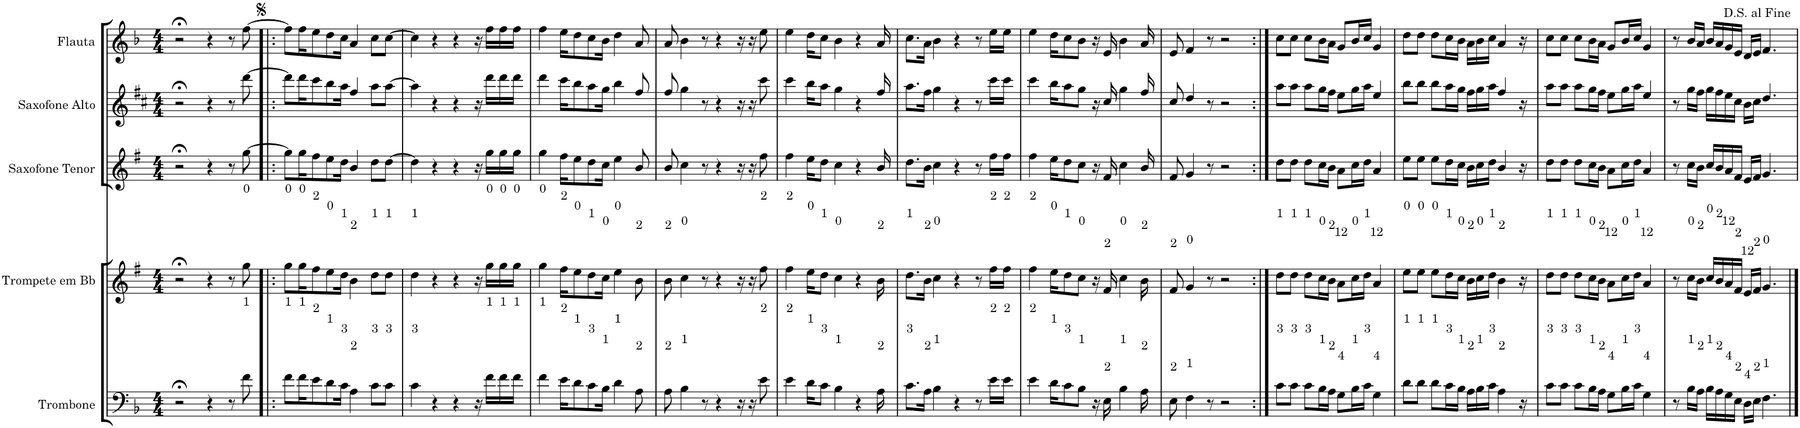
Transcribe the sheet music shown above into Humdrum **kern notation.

**kern	**kern	**kern	**kern	**kern
*part5	*part4	*part3	*part2	*part1
*staff5	*staff4	*staff3	*staff2	*staff1
*I"Trombone	*I"Trompete em Bb	*I"Saxofone Tenor	*I"Saxofone Alto	*I"Flauta
*I'Tbn.	*I'Tpt. em Bb	*I'Sax. Tn.	*	*I'Fl.
*clefF4	*clefG2	*clefG2	*clefG2	*clefG2
*	*Trd1c2	*Trd8c14	*Trd5c9	*
*k[b-]	*k[f#]	*k[f#]	*k[f#c#]	*k[b-]
*M4/4	*M4/4	*M4/4	*M4/4	*M4/4
=1	=1	=1	=1	=1
2r;<	2r;<	2r;<	2r;<	2r;<
4r	4r	4r	4r	4r
8r	8r	8r	8r	8r
8f\	8gg\	[8gg\	[8ddd\	[8ff\
=2!|:	=2!|:	=2!|:	=2!|:	=2!|:
8f\L	8gg\L	8gg\L]	8ddd\L]	8ff\L]
16f\K	16gg\K	16gg\K	16ddd\K	16ff\K
8e\	8ff#\	8ff#\	8ccc#\	8ee\
8d\	8ee\	8ee\	8bb\	8dd\
16c\Jk	16dd\Jk	16dd\Jk	16aa\Jk	16cc\Jk
4A\	4b\	4b/	4ff#/	4a/
8c\L	8dd\L	8dd\L	8aa\L	8cc\L
8c\J	8dd\J	[8dd\J	[8aa\J	[8cc\J
=3	=3	=3	=3	=3
4c\	4dd\	4dd\]	4aa\]	4cc\]
4r	4r	4r	4r	4r
4r	4r	4r	4r	4r
16r	16r	16r	16r	16r
16f\LL	16gg\LL	16gg\LL	16ddd\LL	16ff\LL
16f\	16gg\	16gg\	16ddd\	16ff\
16f\JJ	16gg\JJ	16gg\JJ	16ddd\JJ	16ff\JJ
=4	=4	=4	=4	=4
4f\	4gg\	4gg\	4ddd\	4ff\
16e\KL	16ff#\KL	16ff#\KL	16ccc#\KL	16ee\KL
8d\	8ee\	8ee\	8bb\	8dd\
8c\	8dd\	8dd\	8aa\	8cc\
16B-\Jk	16cc\Jk	16cc\Jk	16gg\Jk	16b-\Jk
4d\	4ee\	4ee\	4bb\	4dd\
8A\	8b\	8b/	8ff#/	8a/
=5	=5	=5	=5	=5
8A\	8b\	8b/	8ff#/	8a/
4B-\	4cc\	4cc\	4gg\	4b-\
8r	8r	8r	8r	8r
4r	4r	4r	4r	4r
16r	16r	16r	16r	16r
16r	16r	16r	16r	16r
8e\	8ff#\	8ff#\	8ccc#\	8ee\
=6	=6	=6	=6	=6
4e\	4ff#\	4ff#\	4ccc#\	4ee\
16d\KL	16ee\KL	16ee\KL	16bb\KL	16dd\KL
8c\J	8dd\J	8dd\J	8aa\J	8cc\J
4B-\	4cc\	4cc\	4gg\	4b-\
4r	4r	4r	4r	4r
16A\	16b\	16b/	16ff#/	16a/
=7	=7	=7	=7	=7
8.c\L	8.dd\L	8.dd\L	8.aa\L	8.cc\L
16A\Jk	16b\Jk	16b\Jk	16ff#\Jk	16a\Jk
4B-\	4cc\	4cc\	4gg\	4b-\
4r	4r	4r	4r	4r
8r	8r	8r	8r	8r
16e\LL	16ff#\LL	16ff#\LL	16ccc#\LL	16ee\LL
16e\JJ	16ff#\JJ	16ff#\JJ	16ccc#\JJ	16ee\JJ
=8	=8	=8	=8	=8
4e\	4ff#\	4ff#\	4ccc#\	4ee\
16d\KL	16ee\KL	16ee\KL	16bb\KL	16dd\KL
8c\	8dd\	8dd\	8aa\	8cc\
8B-\J	8cc\J	8cc\J	8gg\J	8b-\J
16r	16r	16r	16r	16r
16E\	16f#/	16f#/	16cc#/	16e/
4B-\	4cc\	4cc\	4gg\	4b-\
16A\	16b\	16b/	16ff#/	16a/
=9	=9	=9	=9	=9
8E\	8f#/	8f#/	8cc#/	8e/
4F\	4g/	4g/	4dd/	4f/
8r	8r	8r	8r	8r
2r	2r	2r	2r	2r
=10:|!	=10:|!	=10:|!	=10:|!	=10:|!
8c\L	8dd\L	8dd\L	8aa\L	8cc\L
8c\J	8dd\J	8dd\J	8aa\J	8cc\J
8c\L	8dd\L	8dd\L	8aa\L	8cc\L
16B-\L	16cc\L	16cc\L	16gg\L	16b-\L
16A\JJ	16b\JJ	16b\JJ	16ff#\JJ	16a\JJ
8G\L	8a\L	8a\L	8ee\L	8g/L
16B-\L	16cc\L	16cc\L	16gg\L	16b-/L
16c\JJ	16dd\JJ	16dd\JJ	16aa\JJ	16cc/JJ
4G\	4a/	4a/	4ee/	4g/
=11	=11	=11	=11	=11
8d\L	8ee\L	8ee\L	8bb\L	8dd\L
8d\J	8ee\J	8ee\J	8bb\J	8dd\J
8d\L	8ee\L	8ee\L	8bb\L	8dd\L
16c\L	16dd\L	16dd\L	16aa\L	16cc\L
16B-\JJ	16cc\JJ	16cc\JJ	16gg\JJ	16b-\JJ
16A\LL	16b\LL	16b\LL	16ff#\LL	16a\LL
16B-\	16cc\	16cc\	16gg\	16b-\
16c\JJ	16dd\JJ	16dd\JJ	16aa\JJ	16cc\JJ
4A\	4b\	4b/	4ff#/	4a/
16r	16r	16r	16r	16r
=12	=12	=12	=12	=12
8c\L	8dd\L	8dd\L	8aa\L	8cc\L
8c\J	8dd\J	8dd\J	8aa\J	8cc\J
8c\L	8dd\L	8dd\L	8aa\L	8cc\L
16B-\L	16cc\L	16cc\L	16gg\L	16b-\L
16A\JJ	16b\JJ	16b\JJ	16ff#\JJ	16a\JJ
8G\L	8a\L	8a\L	8ee\L	8g/L
16B-\L	16cc\L	16cc\L	16gg\L	16b-/L
16c\JJ	16dd\JJ	16dd\JJ	16aa\JJ	16cc/JJ
4G\	4a/	4a/	4ee/	4g/
=13	=13	=13	=13	=13
8r	8r	8r	8r	8r
16B-\LL	16cc\LL	16cc\LL	16gg\LL	16b-/LL
16A\JJ	16b\JJ	16b\JJ	16ff#\JJ	16a/JJ
16B-\LL	16cc/LL	16cc/LL	16gg\LL	16b-/LL
16A\	16b/	16b/	16ff#\	16a/
16G\	16a/	16a/	16ee\	16g/
16E\JJ	16f#/JJ	16f#/JJ	16cc#\JJ	16e/JJ
16D\LL	16e/LL	16e/LL	16b\LL	16d/LL
16E\JJ	16f#/JJ	16f#/JJ	16cc#\JJ	16e/JJ
4.F\	4.g/	4.g/	4.dd/	4.f/
=	=	=	=	=
*-	*-	*-	*-	*-
